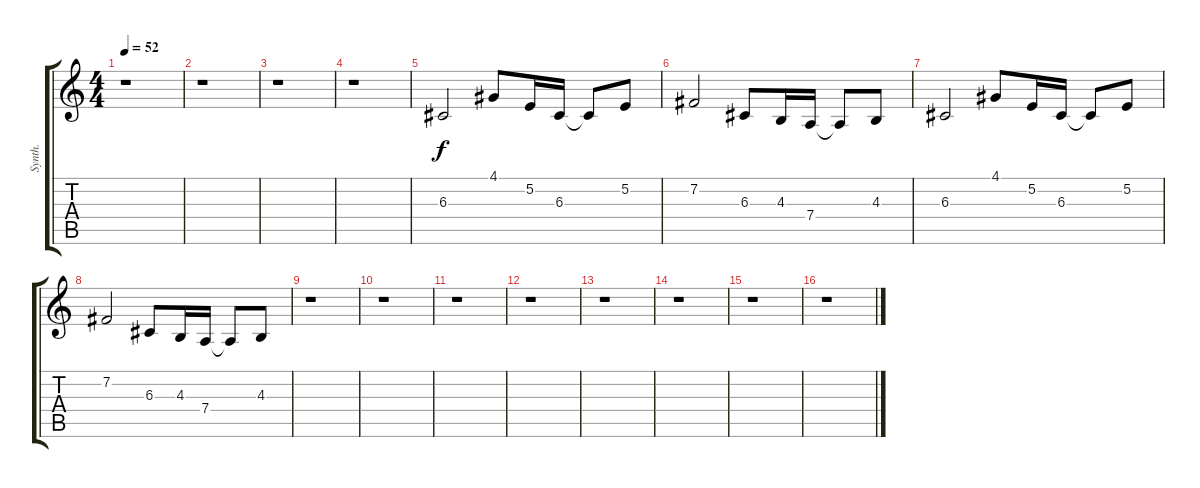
\track ("Synth." "Synth.") {instrument synthstrings1}
\staff {score tabs}
\tuning (E4 B3 G3 D3 A2 E2) {hide}
\ts (4 4)
\tempo 52
\clef g2
\ks c
r.1{dy f} |
r.1 |
r.1 |
r.1 |
6.3.2 4.1.8 5.2.16 6.3.16 6.3{t}.8 5.2.8 |
7.2.2 6.3.8 4.3.16 7.4.16 7.4{t}.8 4.3.8 |
6.3.2 4.1.8 5.2.16 6.3.16 6.3{t}.8 5.2.8 |
7.2.2 6.3.8 4.3.16 7.4.16 7.4{t}.8 4.3.8 |
r.1 |
r.1 |
r.1 |
r.1 |
r.1 |
r.1 |
r.1 |
r.1
